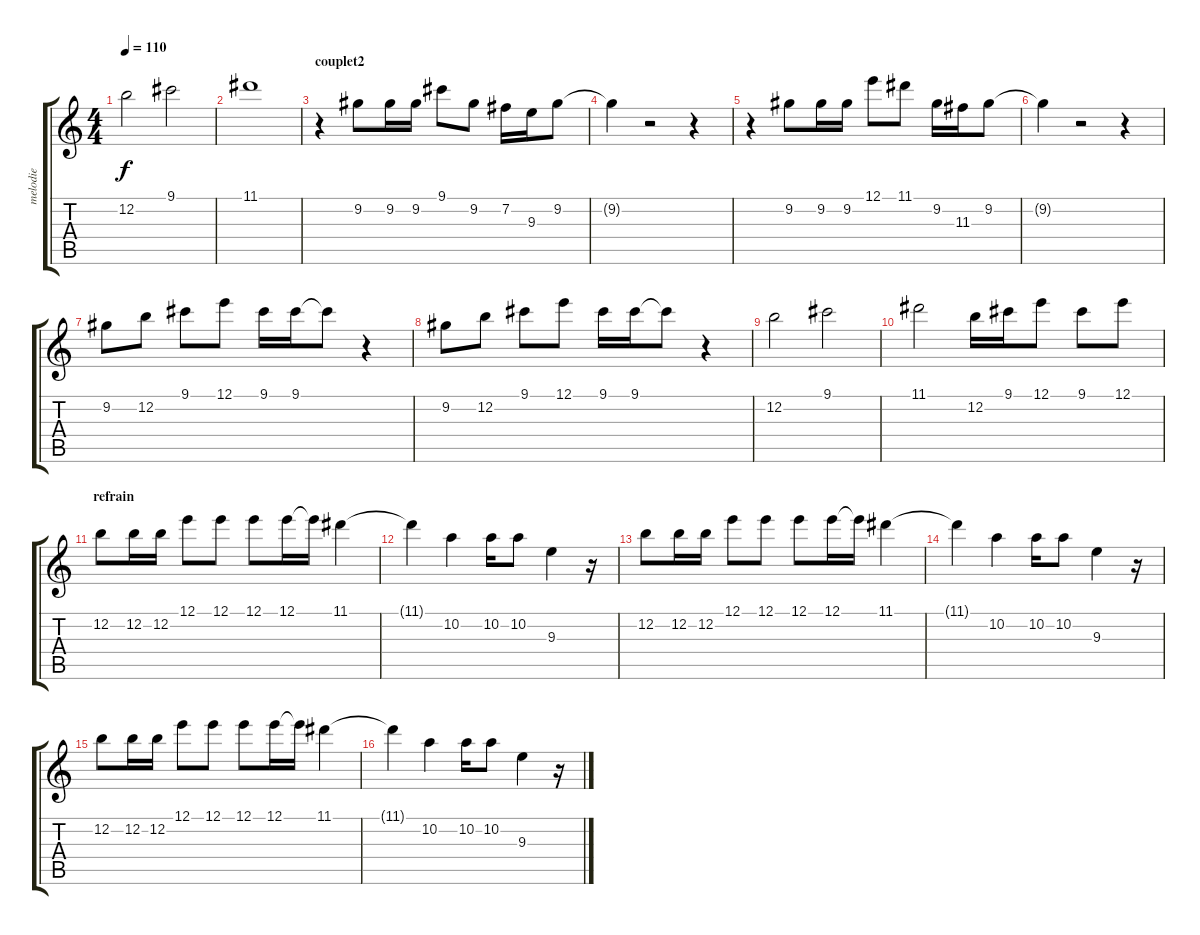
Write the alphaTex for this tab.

\track ("melodie" "melodie") {instrument acousticguitarnylon}
\staff {score tabs}
\tuning (E4 B3 G3 D3 A2 E2) {hide}
\ts (4 4)
\tempo 110
\clef g2
\ks c
12.2.2{dy f} 9.1.2 |
11.1.1 |
\section ("" "couplet2")
r.4 9.2.8 9.2.16 9.2.16 9.1.8 9.2.8 7.2.16 9.3.16 9.2.8 |
9.2{t}.4 r.2 r.4 |
r.4 9.2.8 9.2.16 9.2.16 12.1.8 11.1.8 9.2.16 11.3.16 9.2.8 |
9.2{t}.4 r.2 r.4 |
9.2.8 12.2.8 9.1.8 12.1.8 9.1.16 9.1.16 9.1{t}.8 r.4 |
9.2.8 12.2.8 9.1.8 12.1.8 9.1.16 9.1.16 9.1{t}.8 r.4 |
12.2.2 9.1.2 |
11.1.2 12.2.16 9.1.16 12.1.8 9.1.8 12.1.8 |
\section ("" "refrain")
12.2.8 12.2.16 12.2.16 12.1.8 12.1.8 12.1.8 12.1.16 12.1{t}.16 11.1.4 |
11.1{t}.4 10.2.4 10.2.16 10.2.8 9.3.4 r.16 |
12.2.8 12.2.16 12.2.16 12.1.8 12.1.8 12.1.8 12.1.16 12.1{t}.16 11.1.4 |
11.1{t}.4 10.2.4 10.2.16 10.2.8 9.3.4 r.16 |
12.2.8 12.2.16 12.2.16 12.1.8 12.1.8 12.1.8 12.1.16 12.1{t}.16 11.1.4 |
11.1{t}.4 10.2.4 10.2.16 10.2.8 9.3.4 r.16
